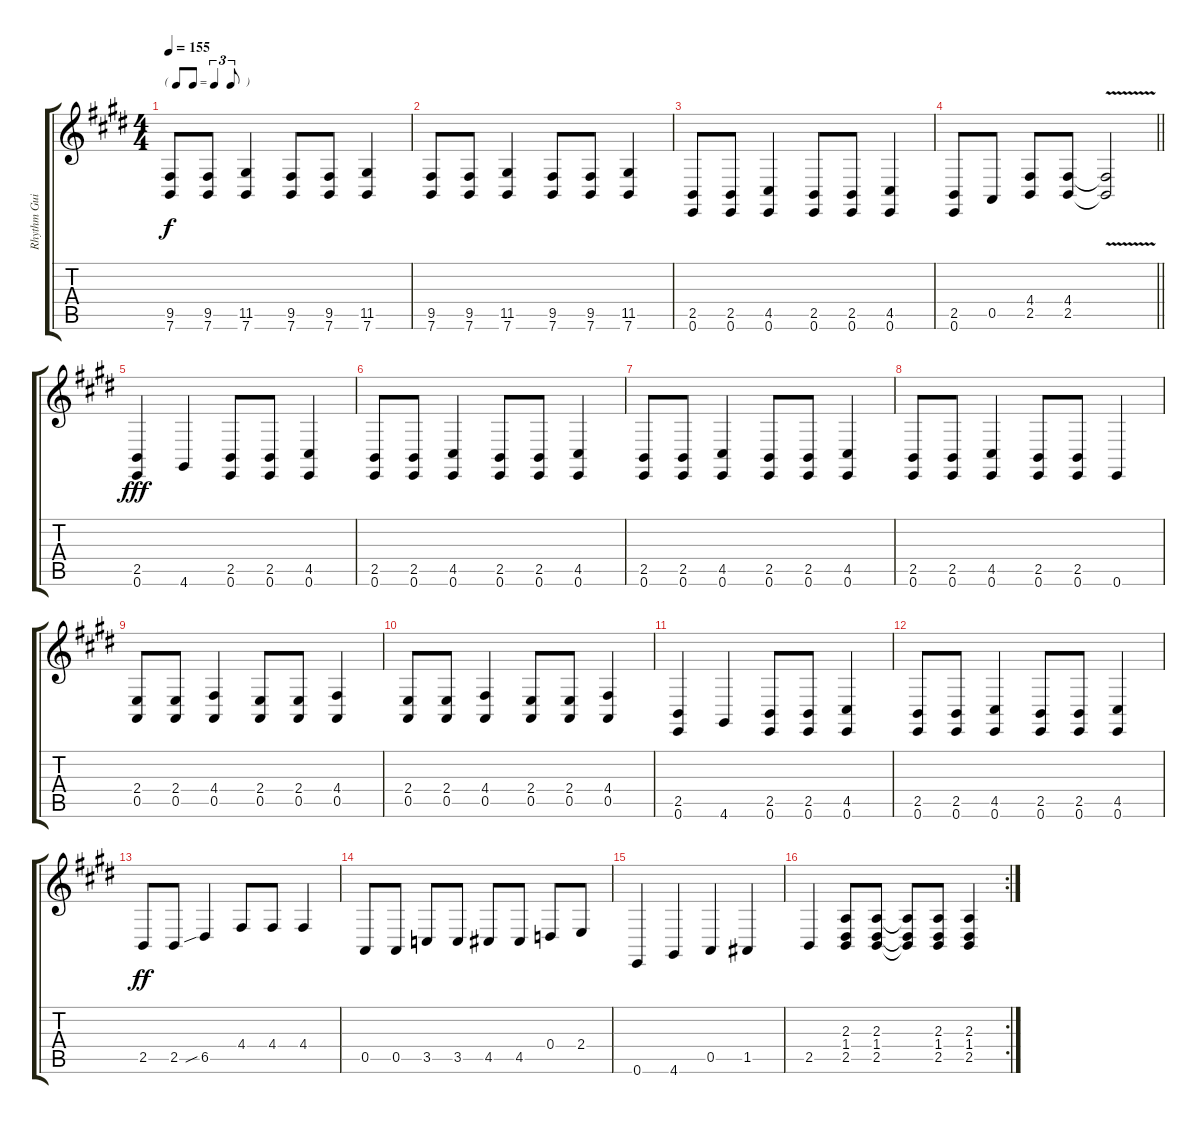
\track ("Rhythm Guitar" "Rhythm Gui") {instrument acousticgrandpiano}
\staff {score tabs}
\tuning (E4 B3 G3 D3 A2 E2) {hide}
\ts (4 4)
\tf triplet8th
\tempo 155
\clef g2
\ks e
(9.5 7.6).8{dy f} (9.5 7.6).8 (11.5 7.6).4 (9.5 7.6).8 (9.5 7.6).8 (11.5 7.6).4 |
\ks c#minor
(9.5 7.6).8 (9.5 7.6).8 (11.5 7.6).4 (9.5 7.6).8 (9.5 7.6).8 (11.5 7.6).4 |
(2.5 0.6).8 (2.5 0.6).8 (4.5 0.6).4 (2.5 0.6).8 (2.5 0.6).8 (4.5 0.6).4 |
\barLineRight lightlight
(2.5 0.6).8 0.5.8 (4.4 2.5).8 (4.4 2.5).8 (4.4{v t} 2.5{v t}).2 |
\ks e
(2.5 0.6).4{dy fff} 4.6.4 (2.5 0.6).8 (2.5 0.6).8 (4.5 0.6).4 |
\ks c#minor
(2.5 0.6).8 (2.5 0.6).8 (4.5 0.6).4 (2.5 0.6).8 (2.5 0.6).8 (4.5 0.6).4 |
(2.5 0.6).8 (2.5 0.6).8 (4.5 0.6).4 (2.5 0.6).8 (2.5 0.6).8 (4.5 0.6).4 |
(2.5 0.6).8 (2.5 0.6).8 (4.5 0.6).4 (2.5 0.6).8 (2.5 0.6).8 0.6.4 |
\ks e
(2.4 0.5).8 (2.4 0.5).8 (4.4 0.5).4 (2.4 0.5).8 (2.4 0.5).8 (4.4 0.5).4 |
\ks c#minor
(2.4 0.5).8 (2.4 0.5).8 (4.4 0.5).4 (2.4 0.5).8 (2.4 0.5).8 (4.4 0.5).4 |
(2.5 0.6).4 4.6.4 (2.5 0.6).8 (2.5 0.6).8 (4.5 0.6).4 |
(2.5 0.6).8 (2.5 0.6).8 (4.5 0.6).4 (2.5 0.6).8 (2.5 0.6).8 (4.5 0.6).4 |
\ks e
2.5.8{dy ff} 2.5.8 6.5{sib}.4 4.4.8 4.4.8 4.4.4 |
\ks c#minor
0.5.8 0.5.8 3.5.8 3.5.8 4.5.8 4.5.8 0.4.8 2.4.8 |
0.6.4 4.6.4 0.5.4 1.5.4 |
\rc 2
2.5.4 (2.3 1.4 2.5).8 (2.3 1.4 2.5).8 (2.3{t} 1.4{t} 2.5{t}).8 (2.3 1.4 2.5).8 (2.3 1.4 2.5).4
